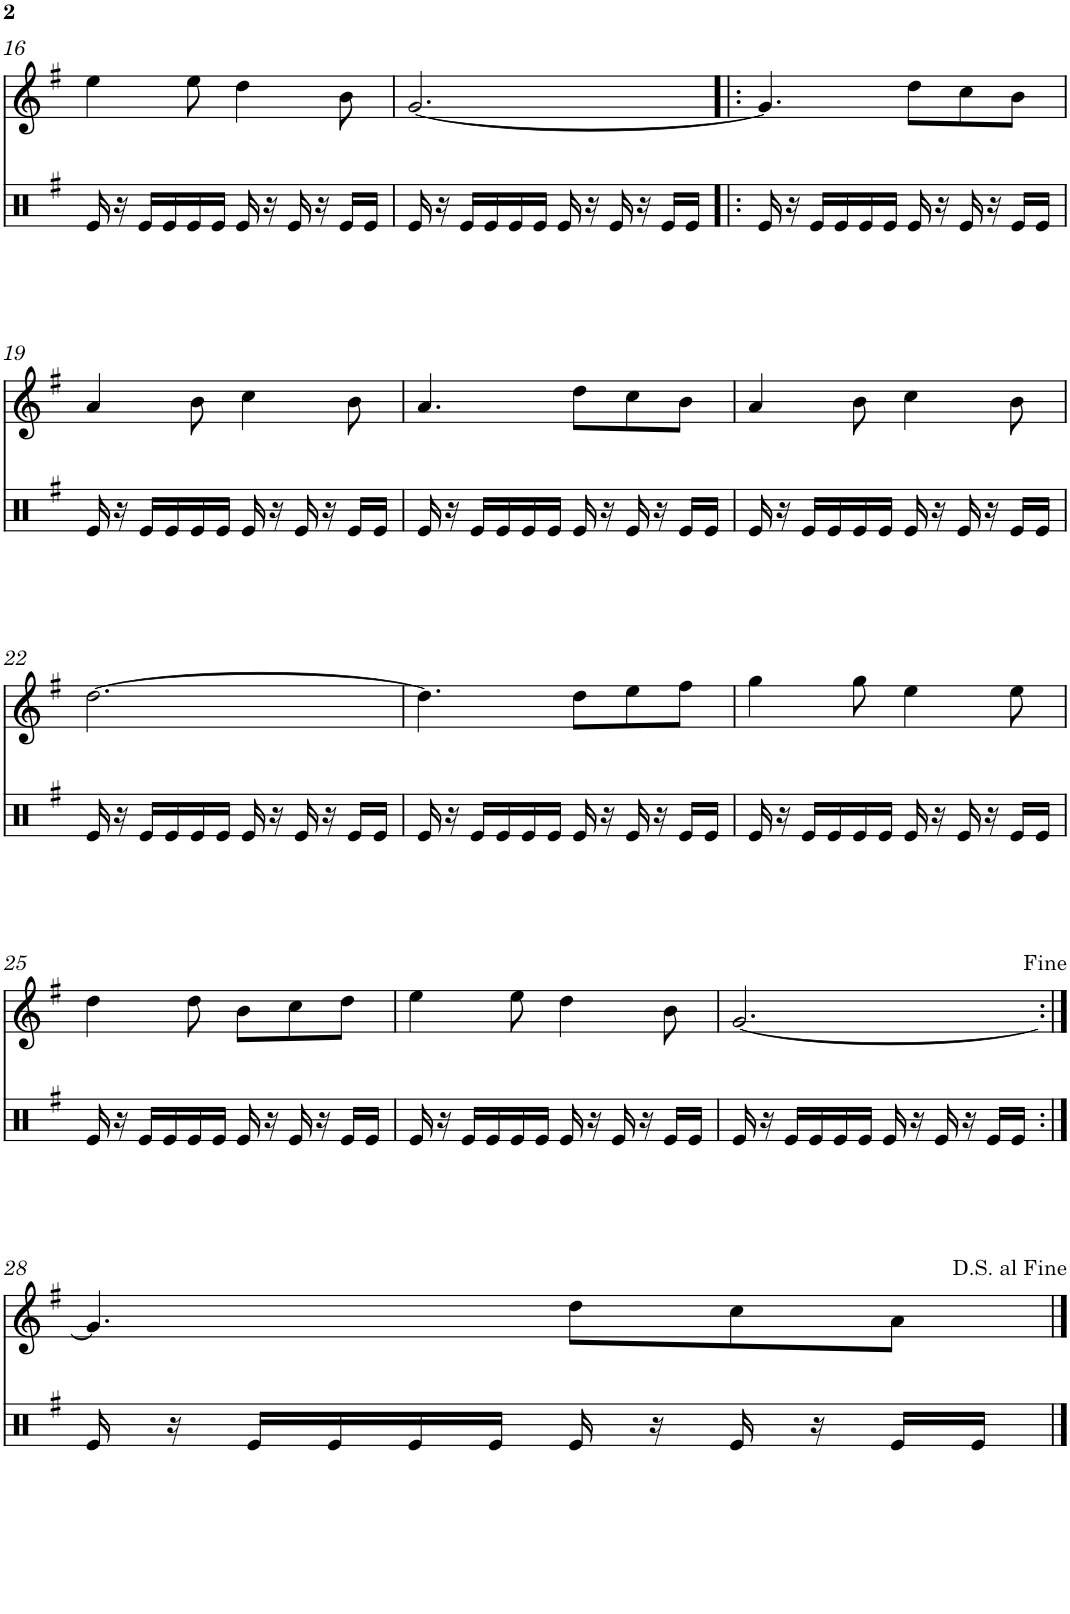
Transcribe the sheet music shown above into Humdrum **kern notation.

**kern	**kern
*part2	*part1
*staff2	*staff1
*I"Timbal	*I"Gralla
!!LO:PB:g=z
*clefX	*clefG2
*k[f#]	*k[f#]
*M6/8	*M6/8
=16	=16
16e/	4ee\
16r	.
16e/LL	.
16e/	.
16e/	8ee\
16e/JJ	.
16e/	4dd\
16r	.
16e/	.
16r	.
16e/LL	8b\
16e/JJ	.
=17	=17
16e/	[2.g/
16r	.
16e/LL	.
16e/	.
16e/	.
16e/JJ	.
16e/	.
16r	.
16e/	.
16r	.
16e/LL	.
16e/JJ	.
=18!|:	=18!|:
16e/	4.g/]
16r	.
16e/LL	.
16e/	.
16e/	.
16e/JJ	.
16e/	8dd\L
16r	.
16e/	8cc\
16r	.
16e/LL	8b\J
16e/JJ	.
!!LO:LB:g=z
=19	=19
16e/	4a/
16r	.
16e/LL	.
16e/	.
16e/	8b\
16e/JJ	.
16e/	4cc\
16r	.
16e/	.
16r	.
16e/LL	8b\
16e/JJ	.
=20	=20
16e/	4.a/
16r	.
16e/LL	.
16e/	.
16e/	.
16e/JJ	.
16e/	8dd\L
16r	.
16e/	8cc\
16r	.
16e/LL	8b\J
16e/JJ	.
=21	=21
16e/	4a/
16r	.
16e/LL	.
16e/	.
16e/	8b\
16e/JJ	.
16e/	4cc\
16r	.
16e/	.
16r	.
16e/LL	8b\
16e/JJ	.
!!LO:LB:g=z
=22	=22
16e/	[2.dd\
16r	.
16e/LL	.
16e/	.
16e/	.
16e/JJ	.
16e/	.
16r	.
16e/	.
16r	.
16e/LL	.
16e/JJ	.
=23	=23
16e/	4.dd\]
16r	.
16e/LL	.
16e/	.
16e/	.
16e/JJ	.
16e/	8dd\L
16r	.
16e/	8ee\
16r	.
16e/LL	8ff#\J
16e/JJ	.
=24	=24
16e/	4gg\
16r	.
16e/LL	.
16e/	.
16e/	8gg\
16e/JJ	.
16e/	4ee\
16r	.
16e/	.
16r	.
16e/LL	8ee\
16e/JJ	.
!!LO:LB:g=z
=25	=25
16e/	4dd\
16r	.
16e/LL	.
16e/	.
16e/	8dd\
16e/JJ	.
16e/	8b\L
16r	.
16e/	8cc\
16r	.
16e/LL	8dd\J
16e/JJ	.
=26	=26
16e/	4ee\
16r	.
16e/LL	.
16e/	.
16e/	8ee\
16e/JJ	.
16e/	4dd\
16r	.
16e/	.
16r	.
16e/LL	8b\
16e/JJ	.
=27	=27
16e/	[2.g/
16r	.
16e/LL	.
16e/	.
16e/	.
16e/JJ	.
16e/	.
16r	.
16e/	.
16r	.
16e/LL	.
16e/JJ	.
!!LO:LB:g=z
=28:|!	=28:|!
16e/	4.g/]
16r	.
16e/LL	.
16e/	.
16e/	.
16e/JJ	.
16e/	8dd\L
16r	.
16e/	8cc\
16r	.
16e/LL	8a\J
16e/JJ	.
==	==
*-	*-
